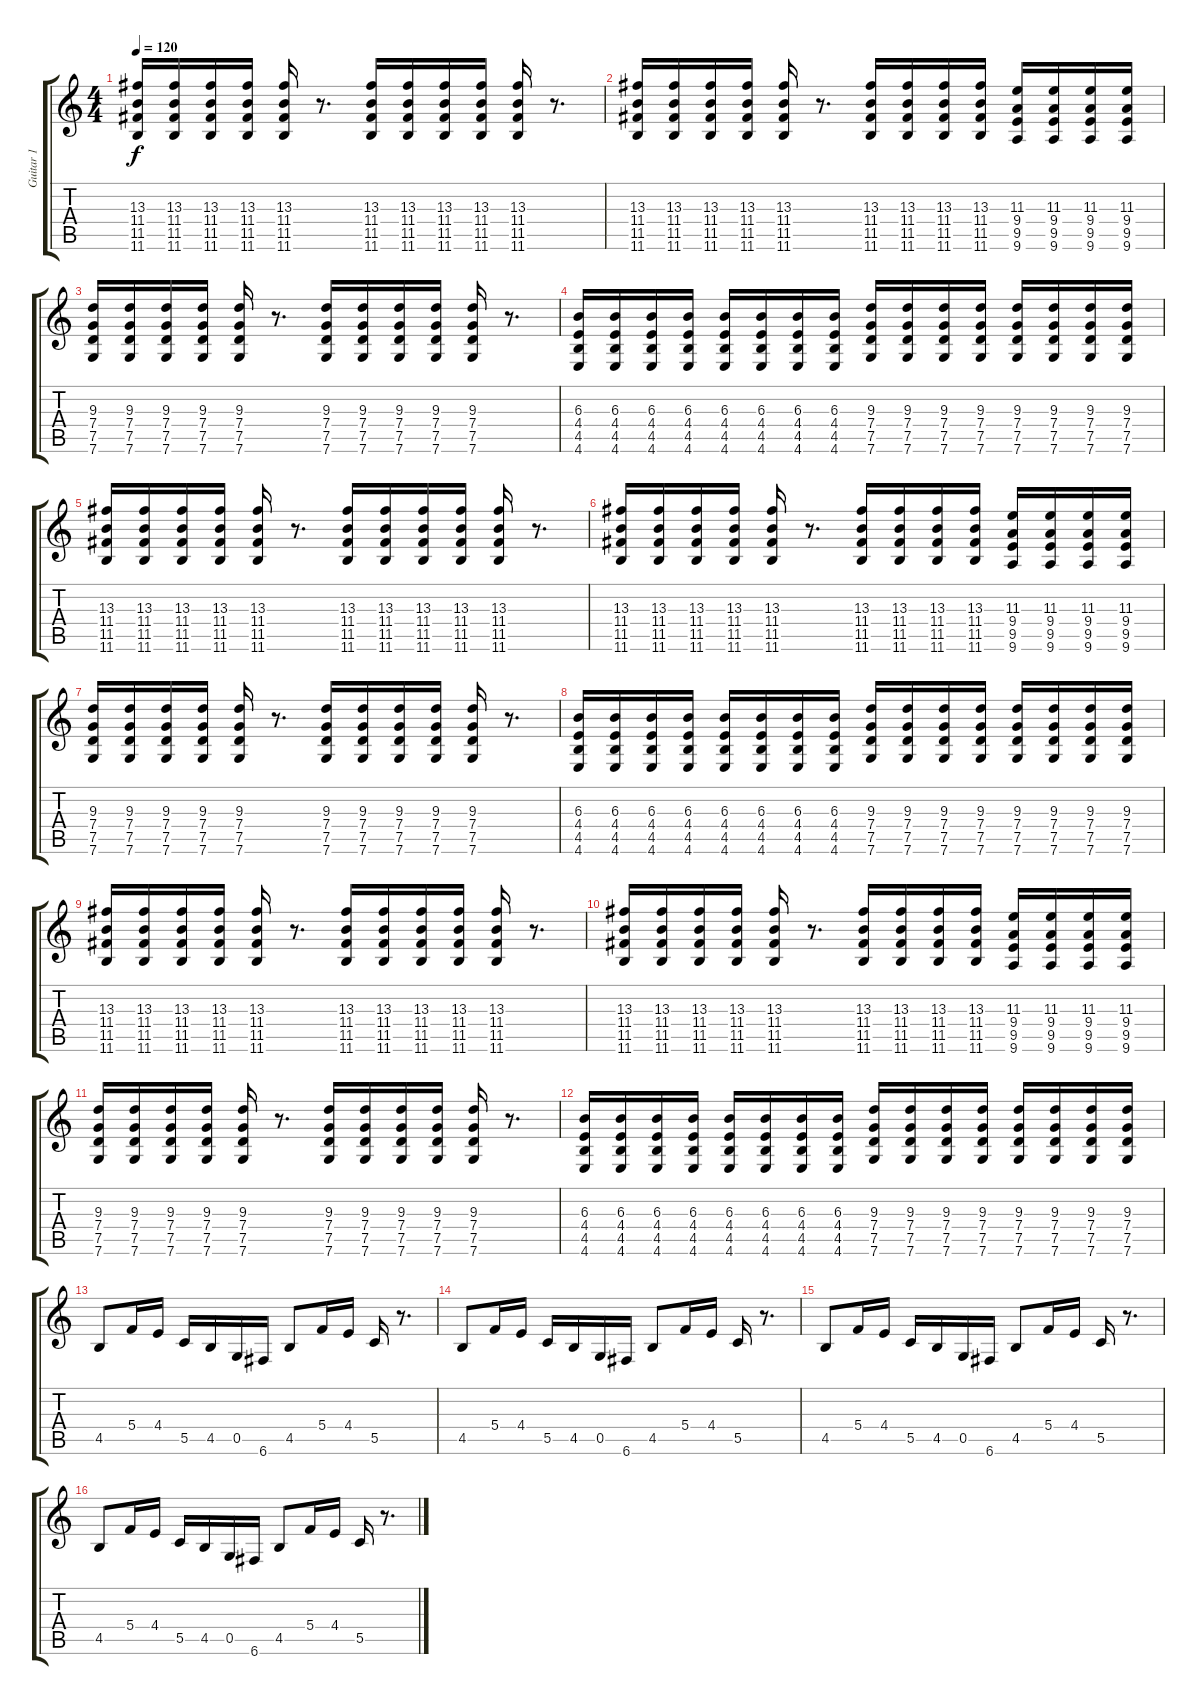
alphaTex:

\track ("Guitar 1" "Guitar 1") {instrument distortionguitar}
\staff {score tabs}
\tuning (D4 A3 F3 C3 G2 C2) {hide}
\ts (4 4)
\tempo 120
\clef g2
\ks c
(13.3 11.4 11.5 11.6).16{dy f} (13.3 11.4 11.5 11.6).16 (13.3 11.4 11.5 11.6).16 (13.3 11.4 11.5 11.6).16 (13.3 11.4 11.5 11.6).16 r.8{d} (13.3 11.4 11.5 11.6).16 (13.3 11.4 11.5 11.6).16 (13.3 11.4 11.5 11.6).16 (13.3 11.4 11.5 11.6).16 (13.3 11.4 11.5 11.6).16 r.8{d} |
(13.3 11.4 11.5 11.6).16 (13.3 11.4 11.5 11.6).16 (13.3 11.4 11.5 11.6).16 (13.3 11.4 11.5 11.6).16 (13.3 11.4 11.5 11.6).16 r.8{d} (13.3 11.4 11.5 11.6).16 (13.3 11.4 11.5 11.6).16 (13.3 11.4 11.5 11.6).16 (13.3 11.4 11.5 11.6).16 (11.3 9.4 9.5 9.6).16 (11.3 9.4 9.5 9.6).16 (11.3 9.4 9.5 9.6).16 (11.3 9.4 9.5 9.6).16 |
(9.3 7.4 7.5 7.6).16 (9.3 7.4 7.5 7.6).16 (9.3 7.4 7.5 7.6).16 (9.3 7.4 7.5 7.6).16 (9.3 7.4 7.5 7.6).16 r.8{d} (9.3 7.4 7.5 7.6).16 (9.3 7.4 7.5 7.6).16 (9.3 7.4 7.5 7.6).16 (9.3 7.4 7.5 7.6).16 (9.3 7.4 7.5 7.6).16 r.8{d} |
(6.3 4.4 4.5 4.6).16 (6.3 4.4 4.5 4.6).16 (6.3 4.4 4.5 4.6).16 (6.3 4.4 4.5 4.6).16 (6.3 4.4 4.5 4.6).16 (6.3 4.4 4.5 4.6).16 (6.3 4.4 4.5 4.6).16 (6.3 4.4 4.5 4.6).16 (9.3 7.4 7.5 7.6).16 (9.3 7.4 7.5 7.6).16 (9.3 7.4 7.5 7.6).16 (9.3 7.4 7.5 7.6).16 (9.3 7.4 7.5 7.6).16 (9.3 7.4 7.5 7.6).16 (9.3 7.4 7.5 7.6).16 (9.3 7.4 7.5 7.6).16 |
(13.3 11.4 11.5 11.6).16 (13.3 11.4 11.5 11.6).16 (13.3 11.4 11.5 11.6).16 (13.3 11.4 11.5 11.6).16 (13.3 11.4 11.5 11.6).16 r.8{d} (13.3 11.4 11.5 11.6).16 (13.3 11.4 11.5 11.6).16 (13.3 11.4 11.5 11.6).16 (13.3 11.4 11.5 11.6).16 (13.3 11.4 11.5 11.6).16 r.8{d} |
(13.3 11.4 11.5 11.6).16 (13.3 11.4 11.5 11.6).16 (13.3 11.4 11.5 11.6).16 (13.3 11.4 11.5 11.6).16 (13.3 11.4 11.5 11.6).16 r.8{d} (13.3 11.4 11.5 11.6).16 (13.3 11.4 11.5 11.6).16 (13.3 11.4 11.5 11.6).16 (13.3 11.4 11.5 11.6).16 (11.3 9.4 9.5 9.6).16 (11.3 9.4 9.5 9.6).16 (11.3 9.4 9.5 9.6).16 (11.3 9.4 9.5 9.6).16 |
(9.3 7.4 7.5 7.6).16 (9.3 7.4 7.5 7.6).16 (9.3 7.4 7.5 7.6).16 (9.3 7.4 7.5 7.6).16 (9.3 7.4 7.5 7.6).16 r.8{d} (9.3 7.4 7.5 7.6).16 (9.3 7.4 7.5 7.6).16 (9.3 7.4 7.5 7.6).16 (9.3 7.4 7.5 7.6).16 (9.3 7.4 7.5 7.6).16 r.8{d} |
(6.3 4.4 4.5 4.6).16 (6.3 4.4 4.5 4.6).16 (6.3 4.4 4.5 4.6).16 (6.3 4.4 4.5 4.6).16 (6.3 4.4 4.5 4.6).16 (6.3 4.4 4.5 4.6).16 (6.3 4.4 4.5 4.6).16 (6.3 4.4 4.5 4.6).16 (9.3 7.4 7.5 7.6).16 (9.3 7.4 7.5 7.6).16 (9.3 7.4 7.5 7.6).16 (9.3 7.4 7.5 7.6).16 (9.3 7.4 7.5 7.6).16 (9.3 7.4 7.5 7.6).16 (9.3 7.4 7.5 7.6).16 (9.3 7.4 7.5 7.6).16 |
(13.3 11.4 11.5 11.6).16 (13.3 11.4 11.5 11.6).16 (13.3 11.4 11.5 11.6).16 (13.3 11.4 11.5 11.6).16 (13.3 11.4 11.5 11.6).16 r.8{d} (13.3 11.4 11.5 11.6).16 (13.3 11.4 11.5 11.6).16 (13.3 11.4 11.5 11.6).16 (13.3 11.4 11.5 11.6).16 (13.3 11.4 11.5 11.6).16 r.8{d} |
(13.3 11.4 11.5 11.6).16 (13.3 11.4 11.5 11.6).16 (13.3 11.4 11.5 11.6).16 (13.3 11.4 11.5 11.6).16 (13.3 11.4 11.5 11.6).16 r.8{d} (13.3 11.4 11.5 11.6).16 (13.3 11.4 11.5 11.6).16 (13.3 11.4 11.5 11.6).16 (13.3 11.4 11.5 11.6).16 (11.3 9.4 9.5 9.6).16 (11.3 9.4 9.5 9.6).16 (11.3 9.4 9.5 9.6).16 (11.3 9.4 9.5 9.6).16 |
(9.3 7.4 7.5 7.6).16 (9.3 7.4 7.5 7.6).16 (9.3 7.4 7.5 7.6).16 (9.3 7.4 7.5 7.6).16 (9.3 7.4 7.5 7.6).16 r.8{d} (9.3 7.4 7.5 7.6).16 (9.3 7.4 7.5 7.6).16 (9.3 7.4 7.5 7.6).16 (9.3 7.4 7.5 7.6).16 (9.3 7.4 7.5 7.6).16 r.8{d} |
(6.3 4.4 4.5 4.6).16 (6.3 4.4 4.5 4.6).16 (6.3 4.4 4.5 4.6).16 (6.3 4.4 4.5 4.6).16 (6.3 4.4 4.5 4.6).16 (6.3 4.4 4.5 4.6).16 (6.3 4.4 4.5 4.6).16 (6.3 4.4 4.5 4.6).16 (9.3 7.4 7.5 7.6).16 (9.3 7.4 7.5 7.6).16 (9.3 7.4 7.5 7.6).16 (9.3 7.4 7.5 7.6).16 (9.3 7.4 7.5 7.6).16 (9.3 7.4 7.5 7.6).16 (9.3 7.4 7.5 7.6).16 (9.3 7.4 7.5 7.6).16 |
4.5.8{volume 14} 5.4.16 4.4.16 5.5.16 4.5.16 0.5.16 6.6.16 4.5.8 5.4.16 4.4.16 5.5.16 r.8{d} |
4.5.8 5.4.16 4.4.16 5.5.16 4.5.16 0.5.16 6.6.16 4.5.8 5.4.16 4.4.16 5.5.16 r.8{d} |
4.5.8 5.4.16 4.4.16 5.5.16 4.5.16 0.5.16 6.6.16 4.5.8 5.4.16 4.4.16 5.5.16 r.8{d} |
4.5.8 5.4.16 4.4.16 5.5.16 4.5.16 0.5.16 6.6.16 4.5.8 5.4.16 4.4.16 5.5.16 r.8{d}
